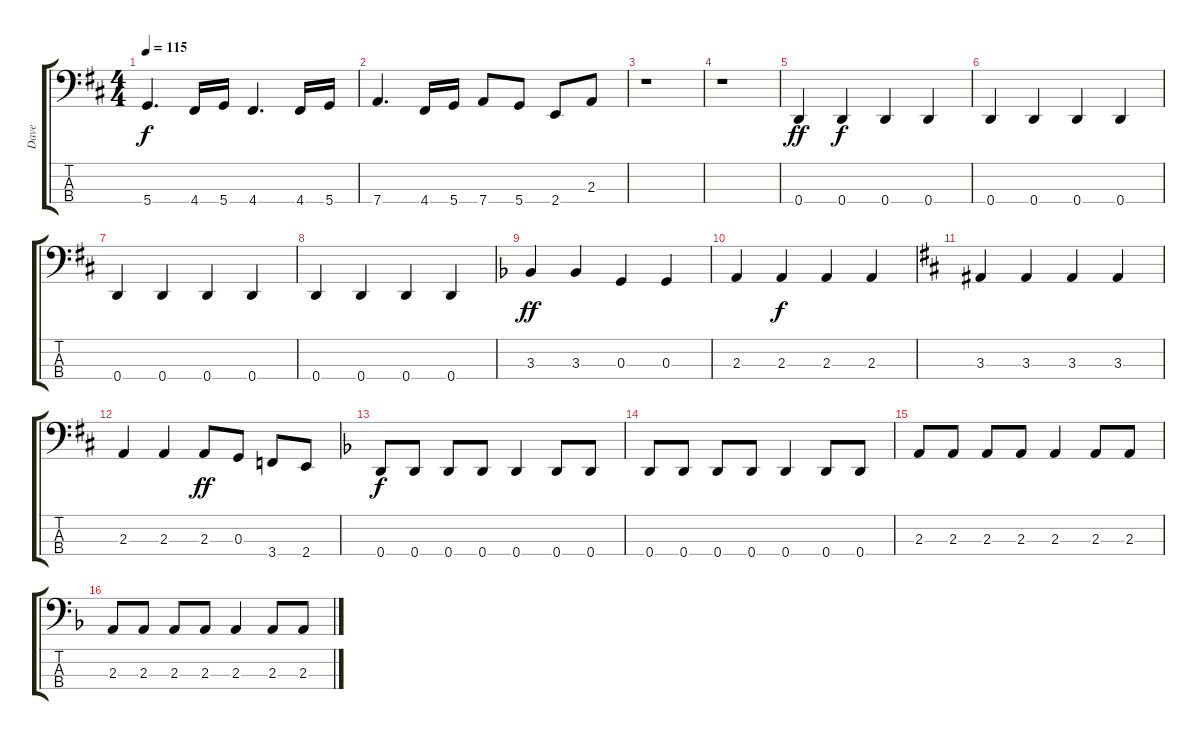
\track ("Dave" "Dave") {instrument electricbasspick}
\staff {score tabs}
\tuning (F2 C2 G1 D1) {hide}
\ts (4 4)
\tempo 115
\clef f4
\ks bminor
5.4.4{d dy f} 4.4.16 5.4.16 4.4.4{d} 4.4.16 5.4.16 |
7.4.4{d} 4.4.16 5.4.16 7.4.8 5.4.8 2.4.8 2.3.8 |
r.1 |
r.1 |
0.4.4{dy ff} 0.4.4{dy f} 0.4.4 0.4.4 |
0.4.4 0.4.4 0.4.4 0.4.4 |
0.4.4 0.4.4 0.4.4 0.4.4 |
0.4.4 0.4.4 0.4.4 0.4.4 |
\ks dminor
3.3.4{dy ff} 3.3.4 0.3.4 0.3.4 |
2.3.4 2.3.4{dy f} 2.3.4 2.3.4 |
\ks bminor
3.3.4 3.3.4 3.3.4 3.3.4 |
2.3.4 2.3.4 2.3.8{dy ff} 0.3.8 3.4.8 2.4.8 |
\ks dminor
0.4.8{dy f} 0.4.8 0.4.8 0.4.8 0.4.4 0.4.8 0.4.8 |
0.4.8 0.4.8 0.4.8 0.4.8 0.4.4 0.4.8 0.4.8 |
2.3.8 2.3.8 2.3.8 2.3.8 2.3.4 2.3.8 2.3.8 |
2.3.8 2.3.8 2.3.8 2.3.8 2.3.4 2.3.8 2.3.8
